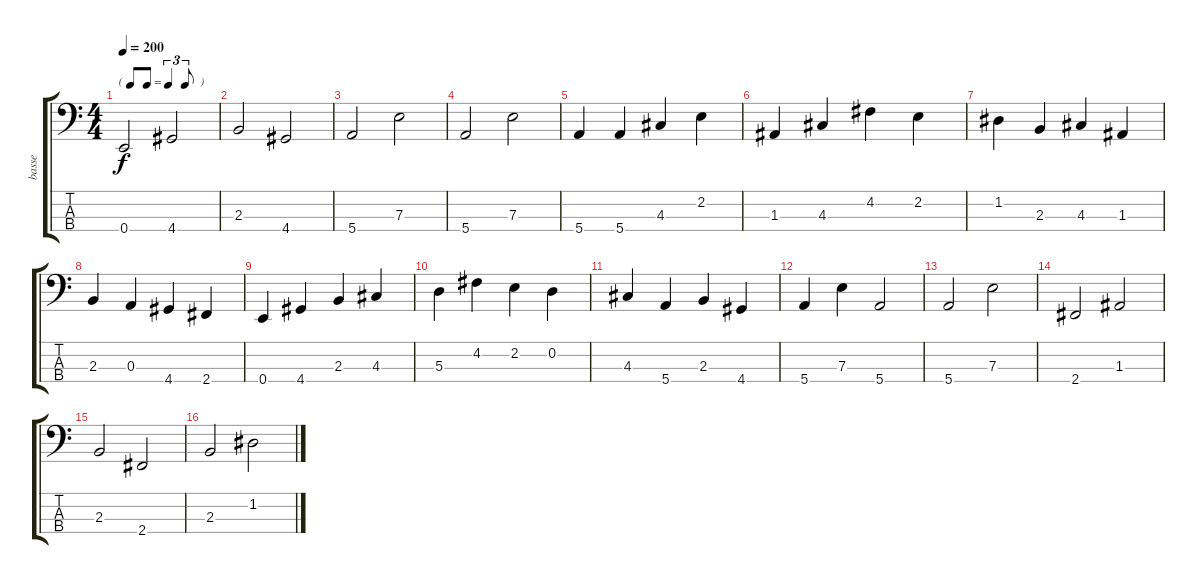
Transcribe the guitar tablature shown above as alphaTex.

\track ("basse" "basse") {instrument electricbasspick}
\staff {score tabs}
\tuning (G2 D2 A1 E1) {hide}
\ts (4 4)
\tf triplet8th
\tempo 200
\clef f4
\ks c
0.4.2{dy f} 4.4.2 |
2.3.2 4.4.2 |
5.4.2 7.3.2 |
5.4.2 7.3.2 |
5.4.4 5.4.4 4.3.4 2.2.4 |
1.3.4 4.3.4 4.2.4 2.2.4 |
1.2.4 2.3.4 4.3.4 1.3.4 |
2.3.4 0.3.4 4.4.4 2.4.4 |
0.4.4 4.4.4 2.3.4 4.3.4 |
5.3.4 4.2.4 2.2.4 0.2.4 |
4.3.4 5.4.4 2.3.4 4.4.4 |
5.4.4 7.3.4 5.4.2 |
5.4.2 7.3.2 |
2.4.2 1.3.2 |
2.3.2 2.4.2 |
2.3.2 1.2.2
